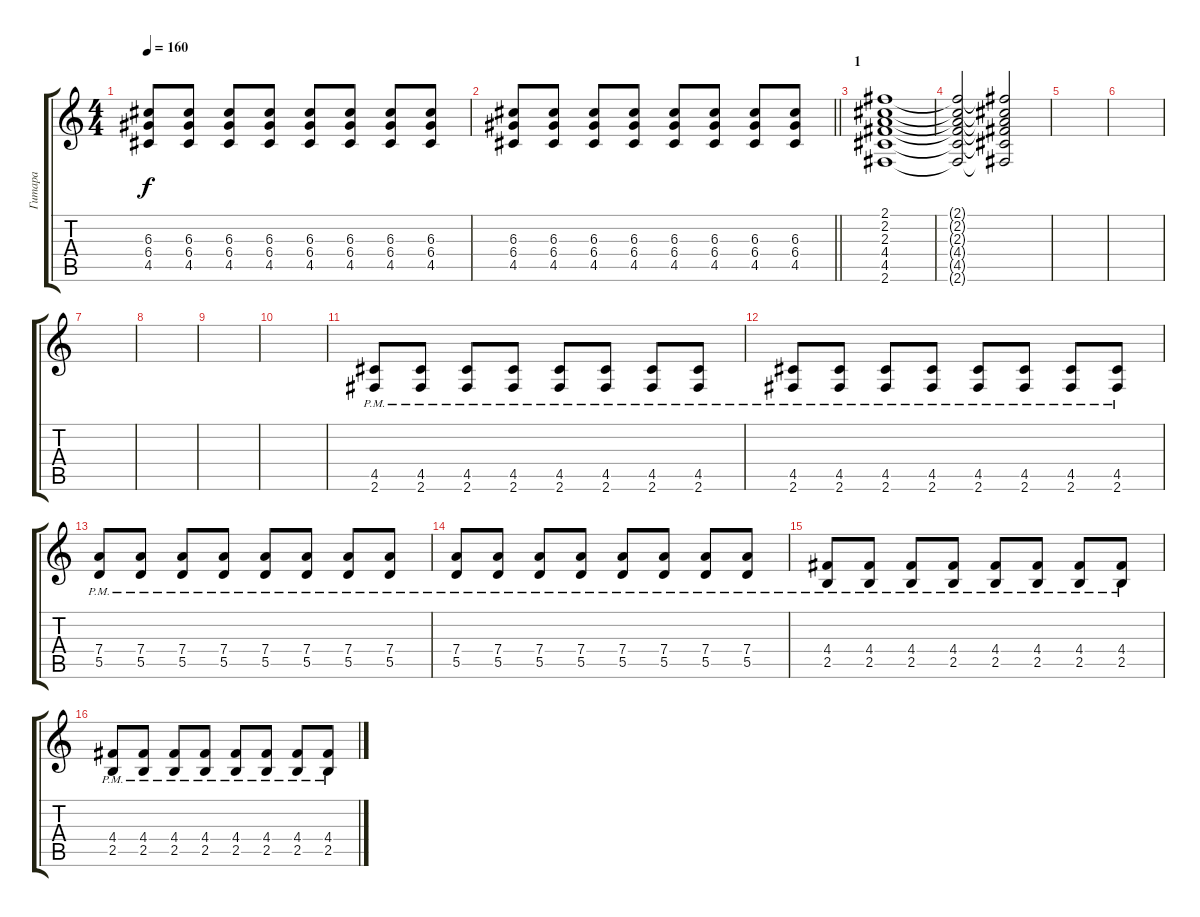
\track ("Гитара" "Гитара") {instrument distortionguitar}
\staff {score tabs}
\tuning (E4 B3 G3 D3 A2 E2) {hide}
\ts (4 4)
\tempo 160
\clef g2
\ks c
(6.3 6.4 4.5).8{dy f} (6.3 6.4 4.5).8 (6.3 6.4 4.5).8 (6.3 6.4 4.5).8 (6.3 6.4 4.5).8 (6.3 6.4 4.5).8 (6.3 6.4 4.5).8 (6.3 6.4 4.5).8 |
\barLineRight lightlight
(6.3 6.4 4.5).8 (6.3 6.4 4.5).8 (6.3 6.4 4.5).8 (6.3 6.4 4.5).8 (6.3 6.4 4.5).8 (6.3 6.4 4.5).8 (6.3 6.4 4.5).8 (6.3 6.4 4.5).8 |
\section ("" "1")
(2.1 2.2 2.3 4.4 4.5 2.6).1 |
(2.1{t} 2.2{t} 2.3{t} 4.4{t} 4.5{t} 2.6{t}).2 (2.1{t} 2.2{t} 2.3{t} 4.4{t} 4.5{t} 2.6{t}).2{volume 0} |
|
|
|
|
|
|
(4.5{pm} 2.6{pm}).8{volume 13 balance 0} (4.5{pm} 2.6{pm}).8 (4.5{pm} 2.6{pm}).8 (4.5{pm} 2.6{pm}).8 (4.5{pm} 2.6{pm}).8 (4.5{pm} 2.6{pm}).8 (4.5{pm} 2.6{pm}).8 (4.5{pm} 2.6{pm}).8 |
(4.5{pm} 2.6{pm}).8 (4.5{pm} 2.6{pm}).8 (4.5{pm} 2.6{pm}).8 (4.5{pm} 2.6{pm}).8 (4.5{pm} 2.6{pm}).8 (4.5{pm} 2.6{pm}).8 (4.5{pm} 2.6{pm}).8 (4.5{pm} 2.6{pm}).8 |
(7.4{pm} 5.5{pm}).8 (7.4{pm} 5.5{pm}).8 (7.4{pm} 5.5{pm}).8 (7.4{pm} 5.5{pm}).8 (7.4{pm} 5.5{pm}).8 (7.4{pm} 5.5{pm}).8 (7.4{pm} 5.5{pm}).8 (7.4{pm} 5.5{pm}).8 |
(7.4{pm} 5.5{pm}).8 (7.4{pm} 5.5{pm}).8 (7.4{pm} 5.5{pm}).8 (7.4{pm} 5.5{pm}).8 (7.4{pm} 5.5{pm}).8 (7.4{pm} 5.5{pm}).8 (7.4{pm} 5.5{pm}).8 (7.4{pm} 5.5{pm}).8 |
(4.4{pm} 2.5{pm}).8 (4.4{pm} 2.5{pm}).8 (4.4{pm} 2.5{pm}).8 (4.4{pm} 2.5{pm}).8 (4.4{pm} 2.5{pm}).8 (4.4{pm} 2.5{pm}).8 (4.4{pm} 2.5{pm}).8 (4.4{pm} 2.5{pm}).8 |
(4.4{pm} 2.5{pm}).8 (4.4{pm} 2.5{pm}).8 (4.4{pm} 2.5{pm}).8 (4.4{pm} 2.5{pm}).8 (4.4{pm} 2.5{pm}).8 (4.4{pm} 2.5{pm}).8 (4.4{pm} 2.5{pm}).8 (4.4{pm} 2.5{pm}).8
